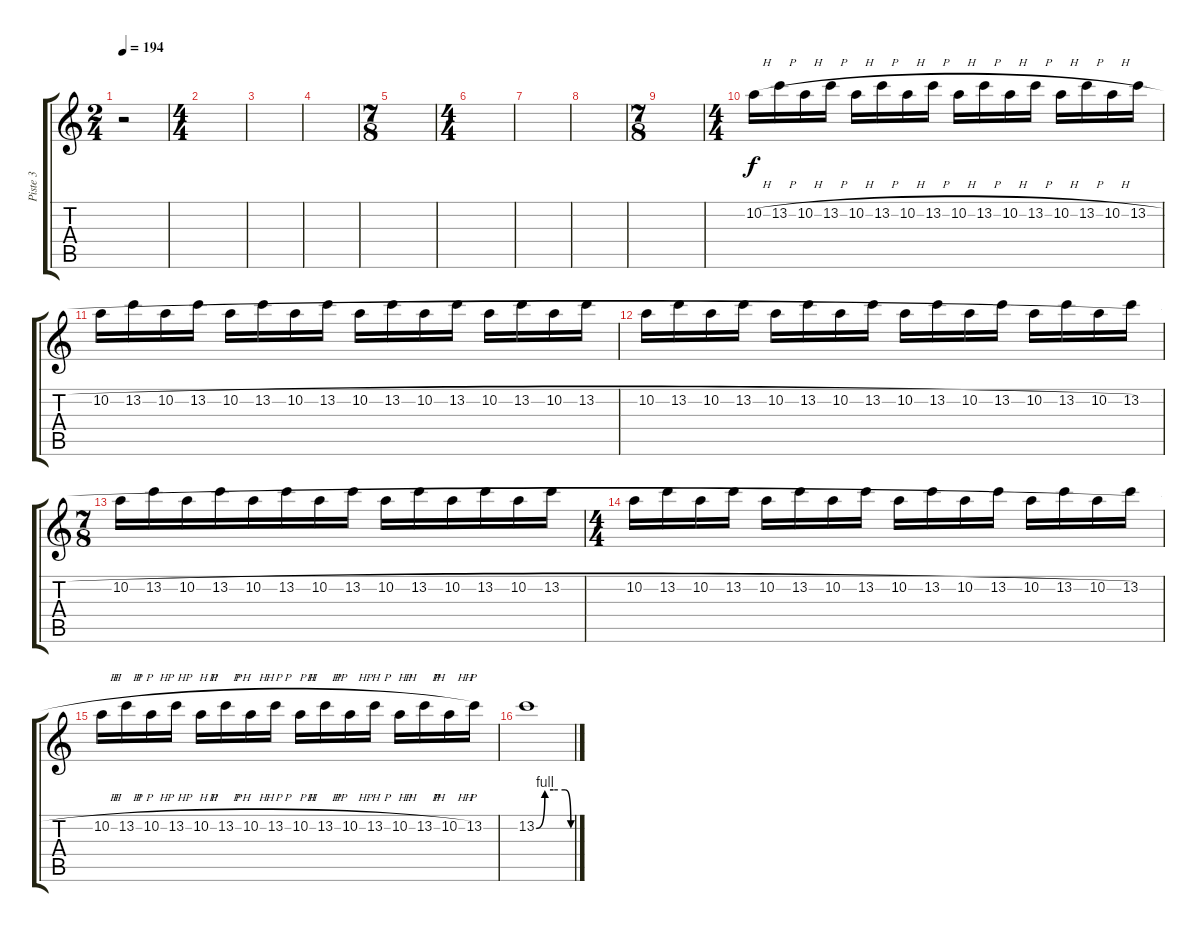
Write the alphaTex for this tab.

\track ("Piste 3" "Piste 3") {instrument overdrivenguitar}
\staff {score tabs}
\tuning (E4 B3 G3 D3 A2 E2) {hide}
\ts (2 4)
\tempo 194
\clef g2
\ks c
r.2{dy f instrument overdrivenguitar} |
\ts (4 4)
|
|
|
\ts (7 8)
|
\ts (4 4)
|
|
|
\ts (7 8)
|
\ts (4 4)
10.2{h}.16{volume 0} 13.2{h}.16{volume 5} 10.2{h}.16 13.2{h}.16 10.2{h}.16 13.2{h}.16 10.2{h}.16 13.2{h}.16 10.2{h}.16 13.2{h}.16 10.2{h}.16 13.2{h}.16 10.2{h}.16 13.2{h}.16 10.2{h}.16 13.2{h}.16 |
10.2{h}.16 13.2{h}.16 10.2{h}.16 13.2{h}.16 10.2{h}.16 13.2{h}.16 10.2{h}.16 13.2{h}.16 10.2{h}.16 13.2{h}.16 10.2{h}.16 13.2{h}.16 10.2{h}.16 13.2{h}.16 10.2{h}.16 13.2{h}.16 |
10.2{h}.16{volume 10} 13.2{h}.16 10.2{h}.16 13.2{h}.16 10.2{h}.16 13.2{h}.16 10.2{h}.16 13.2{h}.16 10.2{h}.16 13.2{h}.16 10.2{h}.16 13.2{h}.16 10.2{h}.16 13.2{h}.16 10.2{h}.16 13.2{h}.16 |
\ts (7 8)
10.2{h}.16 13.2{h}.16 10.2{h}.16 13.2{h}.16 10.2{h}.16 13.2{h}.16 10.2{h}.16 13.2{h}.16 10.2{h}.16 13.2{h}.16 10.2{h}.16 13.2{h}.16 10.2{h}.16 13.2{h}.16 |
\ts (4 4)
10.2{h}.16{volume 15} 13.2{h}.16 10.2{h}.16 13.2{h}.16 10.2{h}.16 13.2{h}.16 10.2{h}.16 13.2{h}.16 10.2{h}.16 13.2{h}.16 10.2{h}.16 13.2{h}.16 10.2{h}.16 13.2{h}.16 10.2{h}.16 13.2{h}.16 |
10.2{h}.16 13.2{h}.16 10.2{h}.16 13.2{h}.16 10.2{h}.16 13.2{h}.16 10.2{h}.16 13.2{h}.16 10.2{h}.16 13.2{h}.16 10.2{h}.16 13.2{h}.16 10.2{h}.16 13.2{h}.16 10.2{h}.16 13.2.16 |
13.2{be (custom 0 0 15 4 30 4 50 4 60 0)}.1{volume 15}
